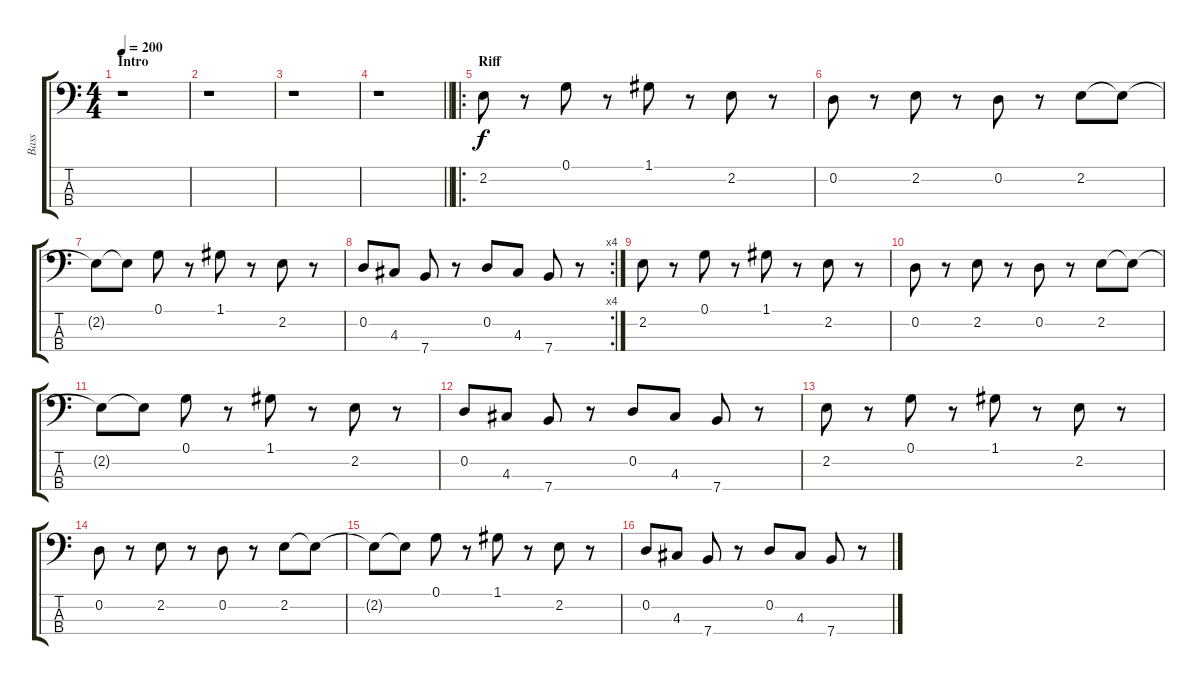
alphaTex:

\track ("Bass" "Bass") {instrument electricbasspick}
\staff {score tabs}
\tuning (G2 D2 A1 E1) {hide}
\ts (4 4)
\section ("" "Intro")
\tempo 200
\clef f4
\ks c
r.1{dy f instrument electricbasspick} |
r.1 |
r.1 |
\barLineRight lightlight
r.1 |
\ro
\section ("" "Riff")
2.2.8 r.8 0.1.8 r.8 1.1.8 r.8 2.2.8 r.8 |
0.2.8 r.8 2.2.8 r.8 0.2.8 r.8 2.2.8 2.2{t}.8 |
2.2{t}.8 2.2{t}.8 0.1.8 r.8 1.1.8 r.8 2.2.8 r.8 |
\rc 4
0.2.8 4.3.8 7.4.8 r.8 0.2.8 4.3.8 7.4.8 r.8 |
2.2.8 r.8 0.1.8 r.8 1.1.8 r.8 2.2.8 r.8 |
0.2.8 r.8 2.2.8 r.8 0.2.8 r.8 2.2.8 2.2{t}.8 |
2.2{t}.8 2.2{t}.8 0.1.8 r.8 1.1.8 r.8 2.2.8 r.8 |
0.2.8 4.3.8 7.4.8 r.8 0.2.8 4.3.8 7.4.8 r.8 |
2.2.8 r.8 0.1.8 r.8 1.1.8 r.8 2.2.8 r.8 |
0.2.8 r.8 2.2.8 r.8 0.2.8 r.8 2.2.8 2.2{t}.8 |
2.2{t}.8 2.2{t}.8 0.1.8 r.8 1.1.8 r.8 2.2.8 r.8 |
0.2.8 4.3.8 7.4.8 r.8 0.2.8 4.3.8 7.4.8 r.8
